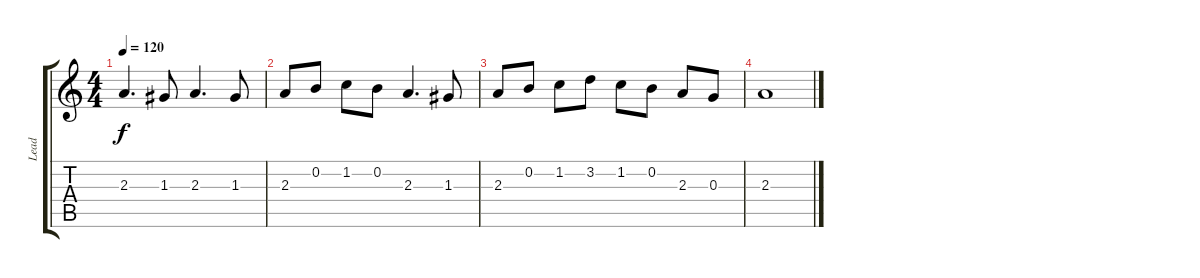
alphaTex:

\track ("Lead" "Lead") {instrument electricguitarclean}
\staff {score tabs}
\tuning (E4 B3 G3 D3 A2 E2) {hide}
\ts (4 4)
\tempo 120
\clef g2
\ks c
2.3.4{d dy f} 1.3.8 2.3.4{d} 1.3.8 |
2.3.8 0.2.8 1.2.8 0.2.8 2.3.4{d} 1.3.8 |
2.3.8 0.2.8 1.2.8 3.2.8 1.2.8 0.2.8 2.3.8 0.3.8 |
2.3.1
